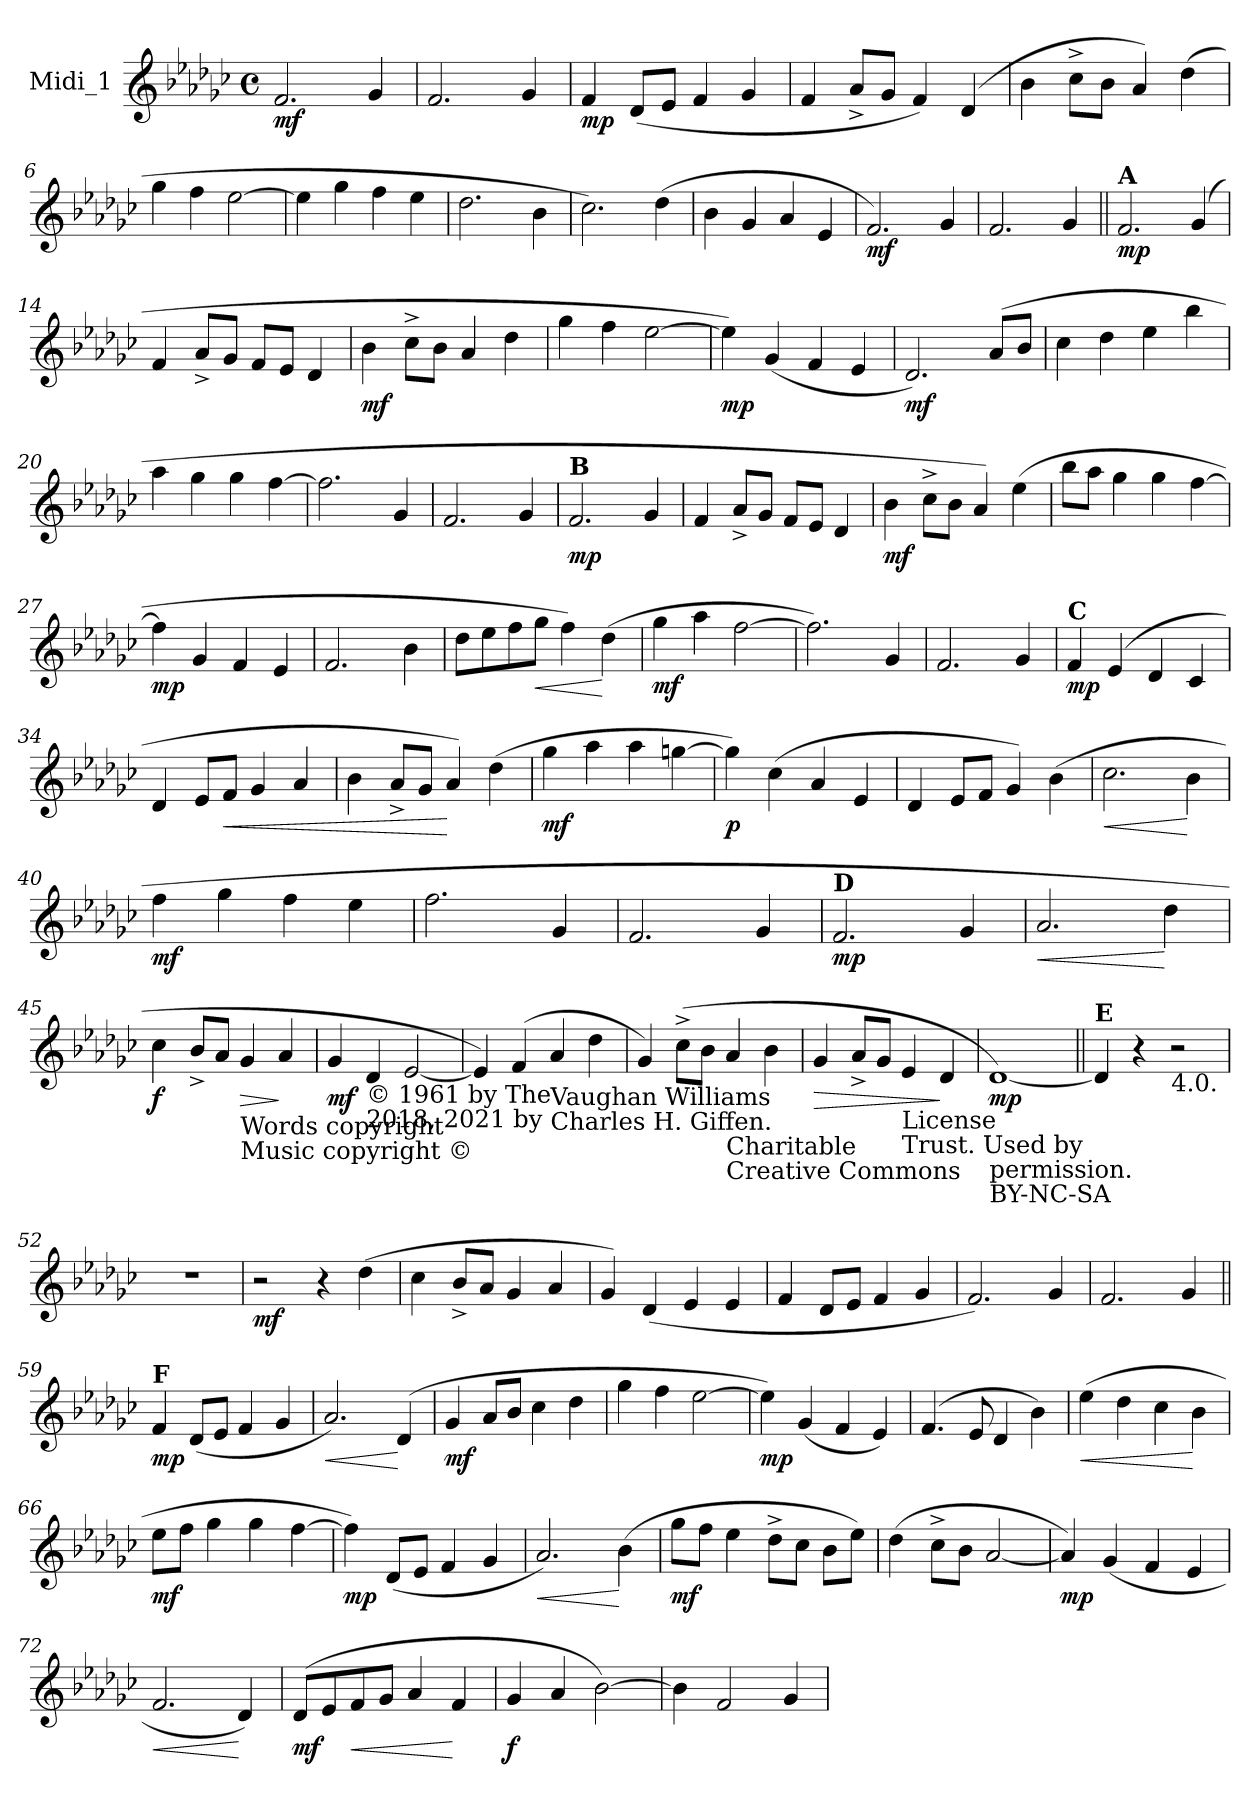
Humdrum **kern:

**kern	**dynam
*part1	*part1
*staff1	*staff1
*I"Midi_1	*
*clefG2	*
*k[b-e-a-d-g-c-]	*
*G-:	*
*M4/4	*
*met(c)	*
*MM160	*
=1	=1
!	!LO:DY:b
2.f/	mf
4g-/	.
=2	=2
2.f/	.
4g-/	.
=3	=3
!	!LO:DY:b
4f/	mp
(<8d-/L	.
8e-/J	.
4f/	.
4g-/	.
=4	=4
4f/	.
8a-^/L	.
8g-/J	.
4f/)	.
(>4d-/	.
=5	=5
4b-\	.
8cc-^\L	.
8b-\J	.
4a-/)	.
(>4dd-\	.
=6	=6
4gg-\	.
4ff\	.
[2ee-\	.
!!LO:LB:g=z
=7	=7
4ee-\]	.
4gg-\	.
4ff\	.
4ee-\	.
=8	=8
2.dd-\	.
4b-\	.
=9	=9
2.cc-\)	.
(>4dd-\	.
=10	=10
4b-\	.
4g-/	.
4a-/	.
4e-/	.
=11	=11
!	!LO:DY:b
2.f/)	mf
4g-/	.
=12	=12
2.f/	.
4g-/	.
=13||	=13||
!LO:TX:a:B:t=A	!
!	!LO:DY:b
2.f/	mp
(>4g-/	.
!!LO:LB:g=z
=14	=14
4f/	.
8a-^/L	.
8g-/J	.
8f/L	.
8e-/J	.
4d-/	.
=15	=15
!	!LO:DY:b
4b-\	mf
8cc-^\L	.
8b-\J	.
4a-/	.
4dd-\	.
=16	=16
4gg-\	.
4ff\	.
[2ee-\	.
=17	=17
!	!LO:DY:b
4ee-\])	mp
(<4g-/	.
4f/	.
4e-/	.
=18	=18
!	!LO:DY:b
2.d-/)	mf
(>8a-/L	.
8b-/J	.
=19	=19
4cc-\	.
4dd-\	.
4ee-\	.
4bb-\	.
!!LO:LB:g=z
=20	=20
4aa-\	.
4gg-\	.
4gg-\	.
[4ff\	.
=21	=21
2.ff\]	.
4g-/	.
=22	=22
2.f/	.
4g-/	.
=23	=23
!LO:TX:a:B:t=B	!
!	!LO:DY:b
2.f/	mp
4g-/	.
=24	=24
4f/	.
8a-^/L	.
8g-/J	.
8f/L	.
8e-/J	.
4d-/	.
=25	=25
!	!LO:DY:b
4b-\	mf
8cc-^\L	.
8b-\J	.
4a-/)	.
(>4ee-\	.
!!LO:LB:g=z
=26	=26
8bb-\L	.
8aa-\J	.
4gg-\	.
4gg-\	.
[4ff\	.
=27	=27
!	!LO:DY:b
4ff\]	mp
4g-/	.
4f/	.
4e-/	.
=28	=28
2.f/	.
4b-\	.
=29	=29
8dd-\L	.
8ee-\	.
8ff\	.
!	!LO:HP:b
8gg-\J	<
4ff\)	.
(>4dd-\	[
=30	=30
!	!LO:DY:b
4gg-\	mf
4aa-\	.
[2ff\	.
=31	=31
2.ff\])	.
4g-/	.
=32	=32
2.f/	.
4g-/	.
!!LO:LB:g=z
=33	=33
!LO:TX:a:B:t=C	!
!	!LO:DY:b
4f/	mp
(<4e-/	.
4d-/	.
4c-/	.
=34	=34
4d-/	.
8e-/L	.
!	!LO:HP:b
8f/J	<
4g-/	.
4a-/	.
=35	=35
4b-\	.
8a-^/L	.
8g-/J	.
4a-/)	[
(>4dd-\	.
=36	=36
!	!LO:DY:b
4gg-\	mf
4aa-\	.
4aa-\	.
[4ggn\	.
=37	=37
!	!LO:DY:b
4gg\])	p
(<4cc-\	.
4a-/	.
4e-/	.
=38	=38
4d-/	.
8e-/L	.
8f/J	.
4g-/)	.
(<4b-\	.
!!LO:LB:g=z
=39	=39
!	!LO:HP:b
2.cc-\	<
4b-\	[
=40	=40
!	!LO:DY:b
4ff\	mf
4gg-\	.
4ff\	.
4ee-\	.
=41	=41
2.ff\	.
4g-/	.
=42	=42
2.f/	.
4g-/	.
=43	=43
!LO:TX:a:B:t=D	!
!	!LO:DY:b
2.f/	mp
4g-/	.
=44	=44
!	!LO:HP:b
2.a-/	<
4dd-\	[
!!LO:LB:g=z
=45	=45
!	!LO:DY:b
4cc-\	f
8b-^/L	.
8a-/J	.
!LO:TX:b:t=Words copyright	!
!LO:TX:b:t=Music copyright ©	!
!	!LO:HP:b
4g-/	>
4a-/	]
=46	=46
!	!LO:DY:b
4g-/	mf
!LO:TX:b:t=© 1961 by The	!
!LO:TX:b:t=2018, 2021 by	!
4d-/	.
[2e-/	.
=47	=47
4e-/])	.
(<4f/	.
!LO:TX:b:t=Vaughan Williams	!
!LO:TX:b:t=Charles H. Giffen.	!
4a-/	.
4dd-\	.
=48	=48
4g-/)	.
(>8cc-^\L	.
8b-\J	.
!LO:TX:b:t=Charitable	!
!LO:TX:b:t=Creative Commons	!
4a-/	.
4b-\	.
=49	=49
!	!LO:HP:b
4g-/	>
8a-^/L	.
8g-/J	.
!LO:TX:b:t=License	!
!LO:TX:b:t=Trust. Used by	!
4e-/	.
4d-/	]
=50	=50
!LO:TX:b:t=permission.	!
!LO:TX:b:t=BY-NC-SA	!
!	!LO:DY:b
[1d-)	mp
=51||	=51||
!LO:TX:a:B:t=E	!
4d-/]	.
4r	.
!LO:TX:b:t=4.0.	!
2r	.
!!LO:LB:g=z
=52	=52
1r	.
=53	=53
!	!LO:DY:b
2r	mf
4r	.
(<4dd-\	.
=54	=54
4cc-\	.
8b-^/L	.
8a-/J	.
4g-/	.
4a-/	.
=55	=55
4g-/)	.
(<4d-/	.
4e-/	.
4e-/	.
=56	=56
4f/	.
8d-/L	.
8e-/J	.
4f/	.
4g-/	.
=57	=57
2.f/)	.
4g-/	.
!!LO:LB:g=z
=58	=58
2.f/	.
4g-/	.
=59||	=59||
!LO:TX:a:B:t=F	!
!	!LO:DY:b
4f/	mp
(<8d-/L	.
8e-/J	.
4f/	.
4g-/	.
=60	=60
!	!LO:HP:b
2.a-/)	<
(<4d-/	[
=61	=61
!	!LO:DY:b
4g-/	mf
8a-/L	.
8b-/J	.
4cc-\	.
4dd-\	.
=62	=62
4gg-\	.
4ff\	.
[2ee-\	.
=63	=63
!	!LO:DY:b
4ee-\])	mp
(<4g-/	.
4f/	.
4e-/)	.
!!LO:LB:g=z
=64	=64
(<4.f/	.
8e-/	.
4d-/	.
4b-\)	.
=65	=65
!	!LO:HP:b
(>4ee-\	<
4dd-\	.
4cc-\	.
4b-\	[
=66	=66
!	!LO:DY:b
8ee-\L	mf
8ff\J	.
4gg-\	.
4gg-\	.
[4ff\	.
=67	=67
!	!LO:DY:b
4ff\])	mp
(<8d-/L	.
8e-/J	.
4f/	.
4g-/	.
=68	=68
!	!LO:HP:b
2.a-/)	<
(>4b-\	[
=69	=69
!	!LO:DY:b
8gg-\L	mf
8ff\J	.
4ee-\	.
8dd-^\L	.
8cc-\J	.
8b-\L	.
8ee-\J)	.
!!LO:LB:g=z
=70	=70
(>4dd-\	.
8cc-^\L	.
8b-\J	.
[2a-/	.
=71	=71
!	!LO:DY:b
4a-/])	mp
(<4g-/	.
4f/	.
4e-/	.
=72	=72
!	!LO:HP:b
2.f/	<
4d-/)	[
=73	=73
!	!LO:DY:b
(<8d-/L	mf
8e-/	.
!	!LO:HP:b
8f/	<
8g-/J	.
4a-/	.
4f/	[
=74	=74
!	!LO:DY:b
4g-/	f
4a-/	.
[2b-\)	.
=75	=75
4b-\]	.
2f/	.
4g-/	.
=	=
*-	*-
